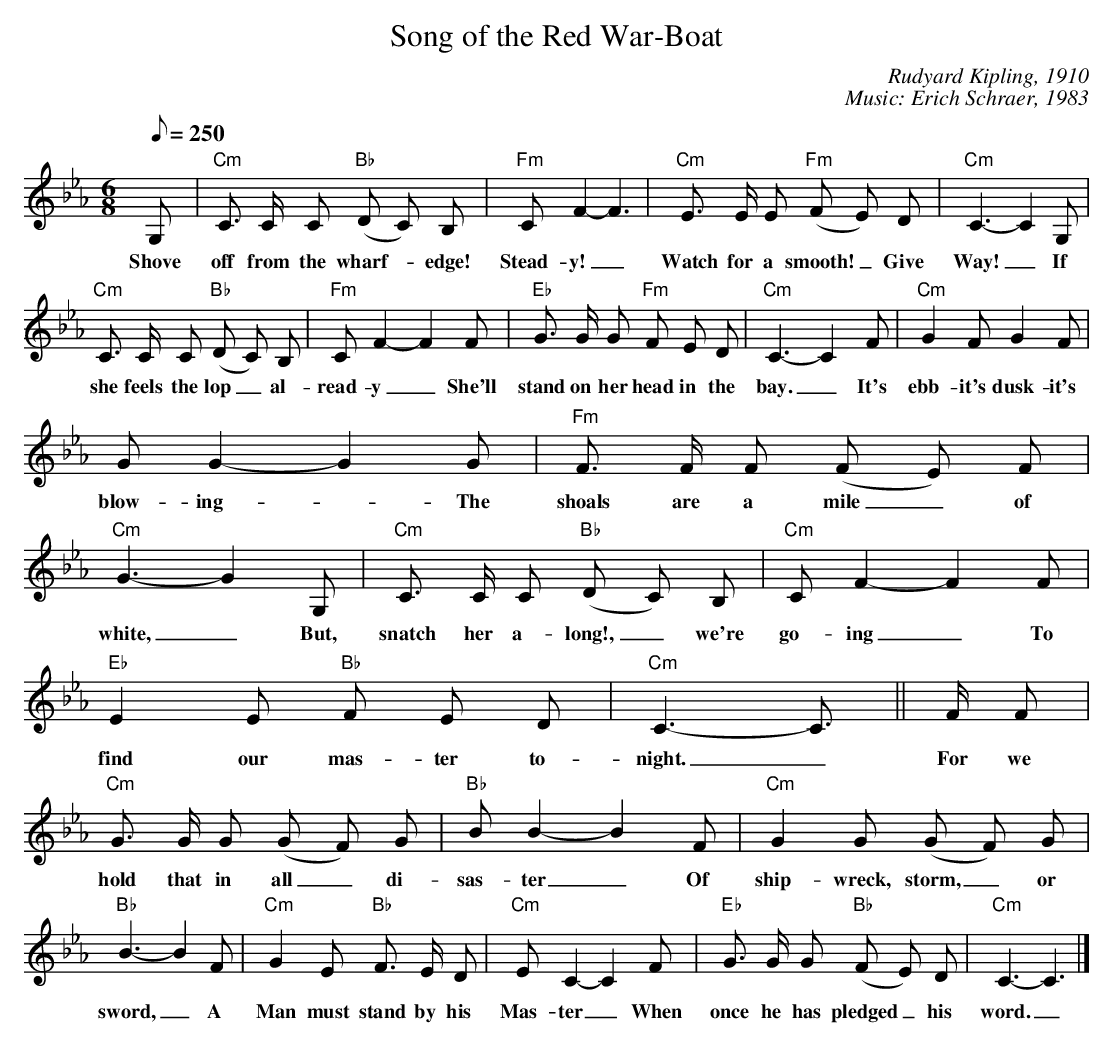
X:1
T:Song of the Red War-Boat
L:1/8
C:Rudyard Kipling, 1910
C:Music: Erich Schraer, 1983
M:6/8
Q:1/8=250
K:CMin
G,|"Cm"C> C C "Bb"(D C) B,|"Fm"C F2-F3|"Cm"E> E E "Fm"(F E) D|"Cm"C3-C2 G,|
w:Shove off from the wharf-_edge! Stead-y!_ Watch for a smooth!_ Give Way!_ If
"Cm"C> C C "Bb"(D C) B,|"Fm"C F2-F2 F|"Eb"G> G G "Fm"F E D|"Cm"C3-C2 F|"Cm"G2 F G2 F|
w:she feels the lop_ al-read-y_ She'll stand on her head in the bay._ It's ebb-it's dusk-it's
G G2-G2 G|"Fm"F> F F (F E) F|"Cm"G3-G2 G,|"Cm"C> C C "Bb"(D C) B,|"Cm"C F2-F2 F|
w:blow-ing-_ The shoals are a mile_ of white,_ But, snatch her a-long!,_ we're go-ing_ To
"Eb"E2 E "Bb"F E D|"Cm"C3-C>||F F|"Cm"G> G G (G F) G|"Bb"B B2-B2 F|"Cm"G2 G (G F) G|
w:find our mas-ter to-night._ For we hold that in all_ di-sas-ter_ Of ship-wreck, storm,_ or
"Bb"B3-B2 F|"Cm"G2 E "Bb"F> E D|"Cm"E C2-C2 F|"Eb"G> G G "Bb"(F E) D|"Cm"C3-C3|]
w:sword,_ A Man must stand by his Mas-ter_ When once he has pledged_ his word._
